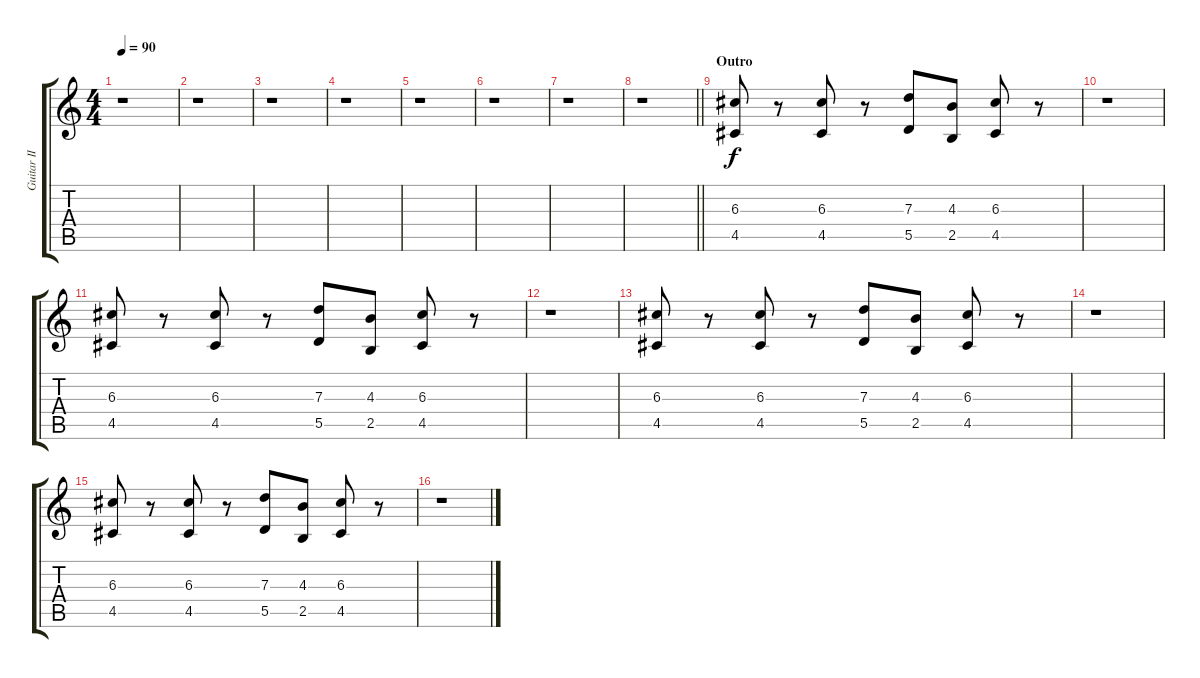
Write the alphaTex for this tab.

\track ("Guitar II" "Guitar II") {instrument overdrivenguitar}
\staff {score tabs}
\tuning (E4 B3 G3 D3 A2 E2) {hide}
\ts (4 4)
\tempo 90
\clef g2
\ks c
r.1{dy f} |
r.1 |
r.1 |
r.1 |
r.1 |
r.1 |
r.1 |
\barLineRight lightlight
r.1 |
\section ("" "Outro")
(6.3 4.5).8 r.8 (6.3 4.5).8 r.8 (7.3 5.5).8 (4.3 2.5).8 (6.3 4.5).8 r.8 |
r.1 |
(6.3 4.5).8 r.8 (6.3 4.5).8 r.8 (7.3 5.5).8 (4.3 2.5).8 (6.3 4.5).8 r.8 |
r.1 |
(6.3 4.5).8 r.8 (6.3 4.5).8 r.8 (7.3 5.5).8 (4.3 2.5).8 (6.3 4.5).8 r.8 |
r.1 |
(6.3 4.5).8 r.8 (6.3 4.5).8 r.8 (7.3 5.5).8 (4.3 2.5).8 (6.3 4.5).8 r.8 |
r.1
